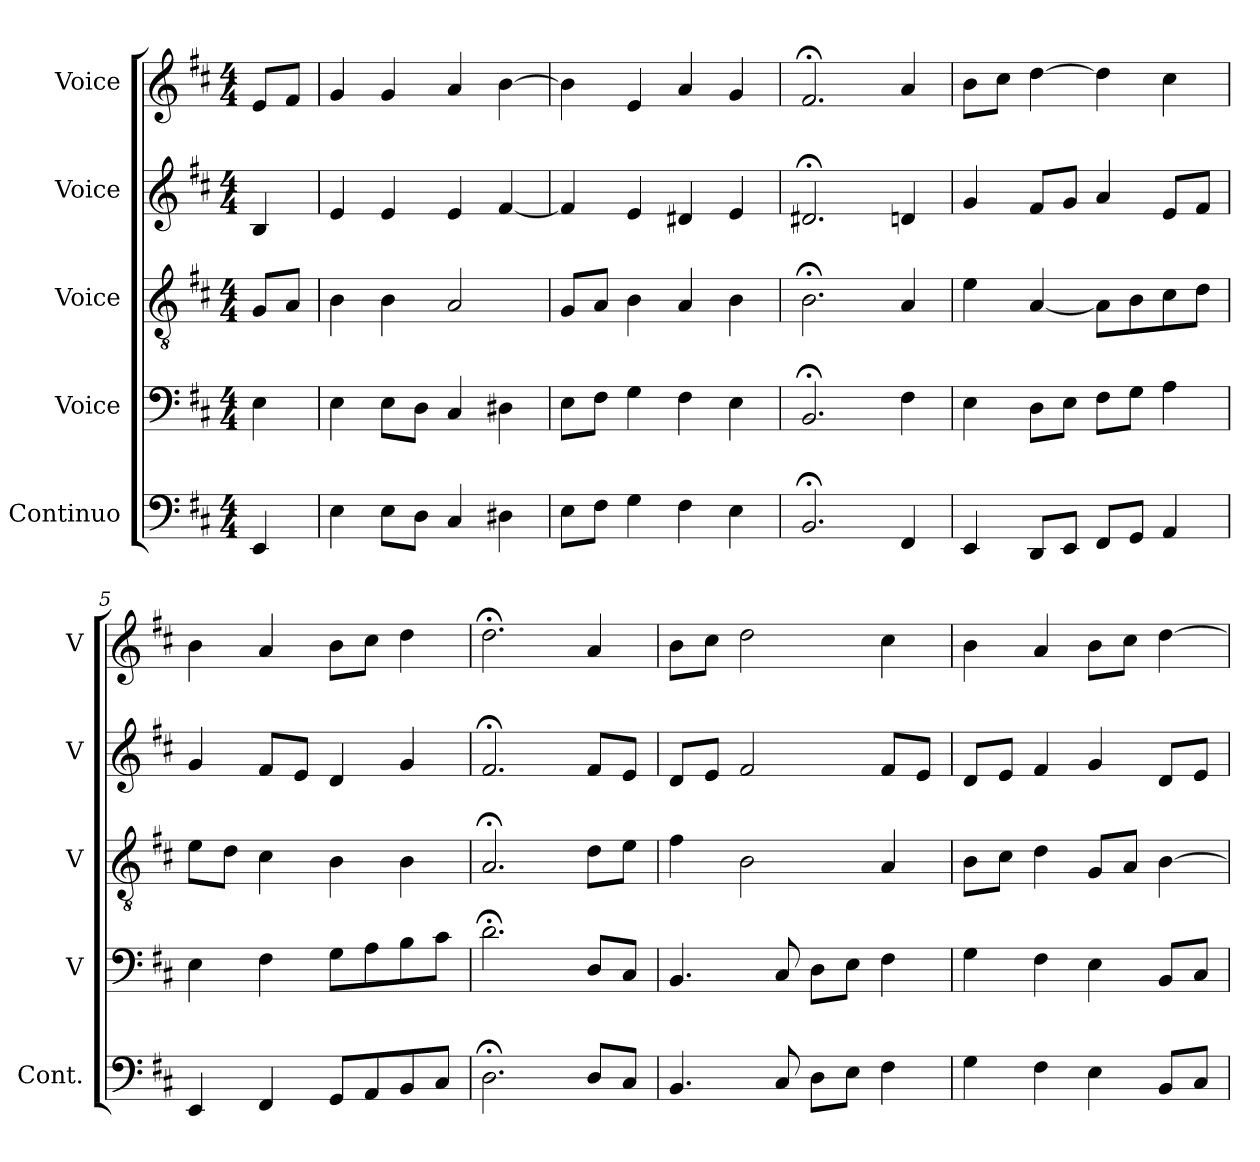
**kern	**kern	**kern	**kern	**kern
*part5	*part4	*part3	*part2	*part1
*staff5	*staff4	*staff3	*staff2	*staff1
*I"Continuo	*I"Voice	*I"Voice	*I"Voice	*I"Voice
*I'Cont.	*I'V	*I'V	*I'V	*I'V
*clefF4	*clefF4	*clefGv2	*clefG2	*clefG2
*ITrd7c12	*	*	*	*
*k[f#c#]	*k[f#c#]	*k[f#c#]	*k[f#c#]	*k[f#c#]
*M4/4	*M4/4	*M4/4	*M4/4	*M4/4
=	=	=	=	=
4EEE/	4E\	8G/L	4B/	8e/L
.	.	8A/J	.	8f#/J
=1	=1	=1	=1	=1
4EE\	4E\	4B\	4e/	4g/
8EE\L	8E\L	4B\	4e/	4g/
8DD\J	8D\J	.	.	.
4CC#/	4C#/	2A/	4e/	4a/
4DD#X\	4D#X\	.	[4f#/	[4b\
=2	=2	=2	=2	=2
8EE\L	8E\L	8G/L	4f#/]	4b\]
8FF#\J	8F#\J	8A/J	.	.
4GG\	4G\	4B\	4e/	4e/
4FF#\	4F#\	4A/	4d#X/	4a/
4EE\	4E\	4B\	4e/	4g/
=3	=3	=3	=3	=3
2.BBB;</	2.BB;</	2.B;<\	2.d#X;</	2.f#;</
4FFF#/	4F#\	4A/	4dn/	4a/
=4	=4	=4	=4	=4
4EEE/	4E\	4e\	4g/	8b\L
.	.	.	.	8cc#\J
8DDD/L	8D\L	[4A/	8f#/L	[4dd\
8EEE/J	8E\J	.	8g/J	.
8FFF#/L	8F#\L	8A\L]	4a/	4dd\]
8GGG/J	8G\J	8B\	.	.
4AAA/	4A\	8c#\	8e/L	4cc#\
.	.	8d\J	8f#/J	.
=5	=5	=5	=5	=5
4EEE/	4E\	8e\L	4g/	4b\
.	.	8d\J	.	.
4FFF#/	4F#\	4c#\	8f#/L	4a/
.	.	.	8e/J	.
8GGG/L	8G\L	4B\	4d/	8b\L
8AAA/	8A\	.	.	8cc#\J
8BBB/	8B\	4B\	4g/	4dd\
8CC#/J	8c#\J	.	.	.
=6	=6	=6	=6	=6
2.DD;<\	2.d;<\	2.A;</	2.f#;</	2.dd;<\
8DD/L	8D/L	8d\L	8f#/L	4a/
8CC#/J	8C#/J	8e\J	8e/J	.
!!LO:LB:g=z
=7	=7	=7	=7	=7
4.BBB/	4.BB/	4f#\	8d/L	8b\L
.	.	.	8e/J	8cc#\J
.	.	2B\	2f#/	2dd\
8CC#/	8C#/	.	.	.
8DD\L	8D\L	.	.	.
8EE\J	8E\J	.	.	.
4FF#\	4F#\	4A/	8f#/L	4cc#\
.	.	.	8e/J	.
=8	=8	=8	=8	=8
4GG\	4G\	8B\L	8d/L	4b\
.	.	8c#\J	8e/J	.
4FF#\	4F#\	4d\	4f#/	4a/
4EE\	4E\	8G/L	4g/	8b\L
.	.	8A/J	.	8cc#\J
8BBB/L	8BB/L	[4B\	8d/L	[4dd\
8CC#/J	8C#/J	.	8e/J	.
=	=	=	=	=
*-	*-	*-	*-	*-
